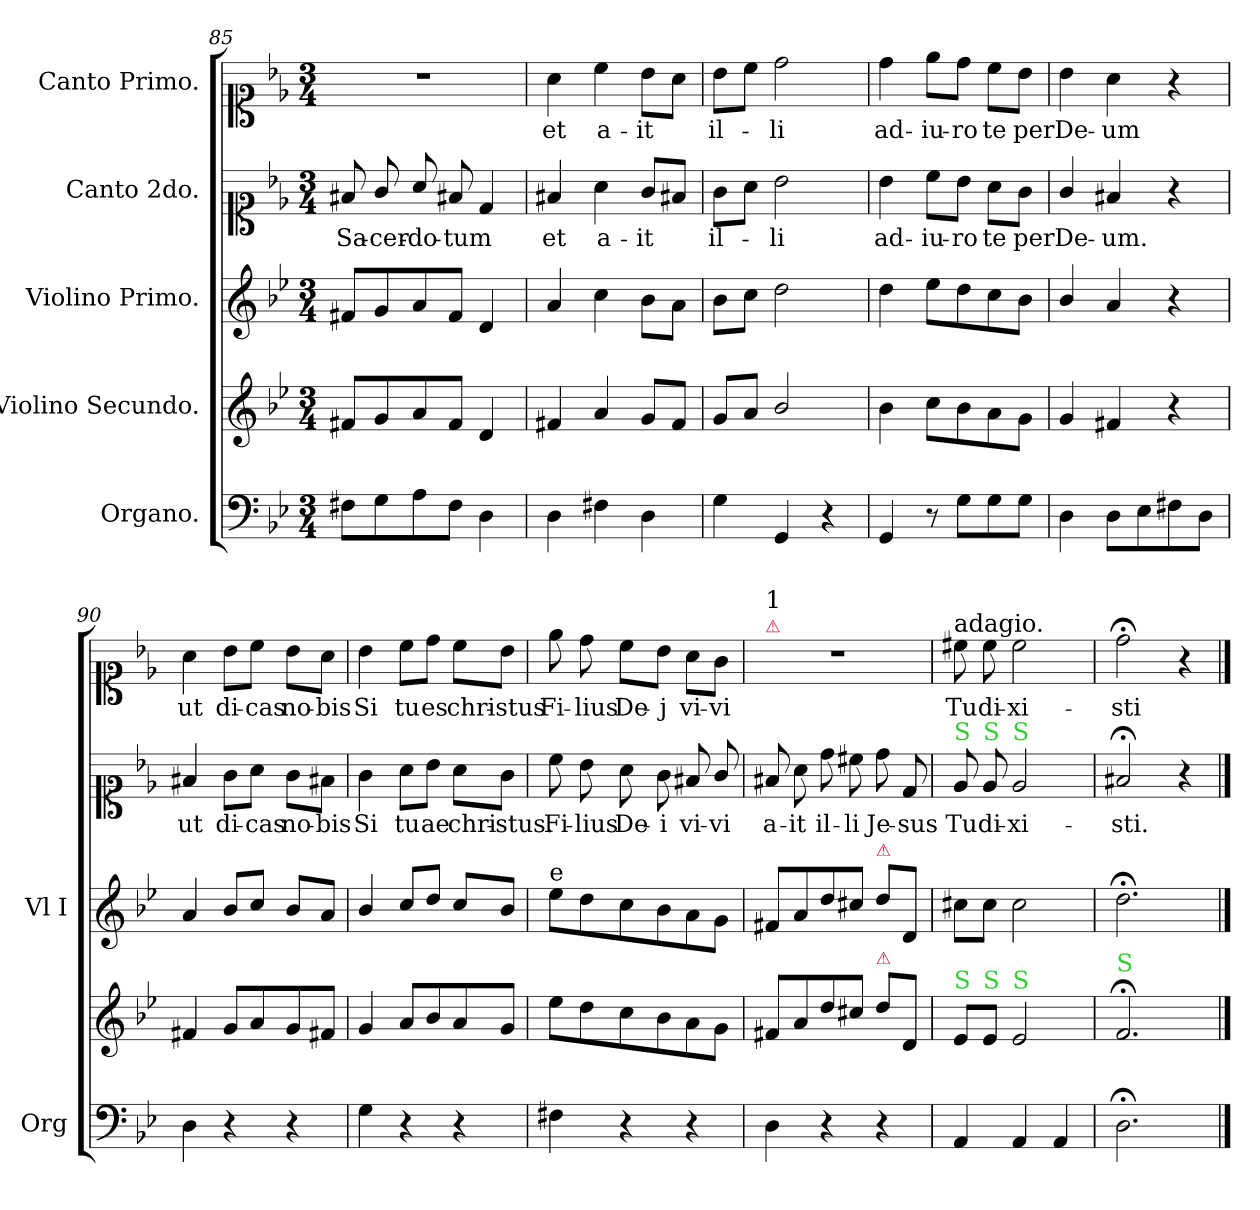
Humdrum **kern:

**kern	**kern	**kern	**kern	**text	**kern	**text
*part5	*part4	*part3	*part2	*part2	*part1	*part1
*staff5	*staff4	*staff3	*staff2	*staff2	*staff1	*staff1
*I"Organo.	*I"Violino Secundo.	*I"Violino Primo.	*I"Canto 2do.	*	*I"Canto Primo.	*
*I'Org	*	*I'Vl I	*	*	*	*
*clefF4	*clefG2	*clefG2	*clefC1	*	*clefC1	*
*k[b-e-]	*k[b-e-]	*k[b-e-]	*k[b-e-]	*	*k[b-e-]	*
*g:	*g:	*g:	*g:	*	*g:	*
*M3/4	*M3/4	*M3/4	*M3/4	*	*M3/4	*
=85	=85	=85	=85	=85	=85	=85
8F#X\L	8f#X/L	8f#X/L	8f#X/	Sa-	2.r	.
8G\	8g/	8g/	8g/	-cer-	.	.
8A\	8a/	8a/	8a/	-do-	.	.
8F#\J	8f#/J	8f#/J	8f#X/	-tum	.	.
4D\	4d/	4d/	4d/	.	.	.
=86	=86	=86	=86	=86	=86	=86
4D\	4f#X/	4a/	4f#X/	et	4a\	et
4F#X\	4a/	4cc\	4a\	a-	4cc\	a-
4D\	8g/L	8b-\L	8g/L	-it	8b-\L	-it
.	8f#/J	8a\J	8f#X/J	.	8a\J	.
=87	=87	=87	=87	=87	=87	=87
4G\	8g/L	8b-\L	8g\L	il-	8b-\L	il-
.	8a/J	8cc\J	8a\J	.	8cc\J	.
4GG/	2b-/	2dd\	2b-\	-li	2dd\	-li
4r	.	.	.	.	.	.
=88	=88	=88	=88	=88	=88	=88
4GG/	4b-\	4dd\	4b-\	ad-	4dd\	ad-
8r	8cc\L	8ee-\L	8cc\L	-iu-	8ee-\L	-iu-
8G\L	8b-\	8dd\	8b-\J	-ro	8dd\J	-ro
8G\	8a\	8cc\	8a\L	te	8cc\L	te
8G\J	8g\J	8b-\J	8g\J	per	8b-\J	per
=89	=89	=89	=89	=89	=89	=89
4D\	4g/	4b-/	4g/	De-	4b-\	De-
8D\L	4f#X/	4a/	4f#X/	-um.	4a\	-um
8E-\	.	.	.	.	.	.
8F#X\	4r	4r	4r	.	4r	.
8D\J	.	.	.	.	.	.
=90	=90	=90	=90	=90	=90	=90
4D\	4f#X/	4a/	4f#X/	ut	4a\	ut
4r	8g/L	8b-/L	8g\L	di-	8b-\L	di-
.	8a/	8cc/J	8a\J	-cas	8cc\J	-cas
4r	8g/	8b-/L	8g\L	no-	8b-\L	no-
.	8f#X/J	8a/J	8f#X\J	-bis	8a\J	-bis
=91	=91	=91	=91	=91	=91	=91
4G\	4g/	4b-/	4g\	Si	4b-\	Si
4r	8a/L	8cc/L	8a\L	tu	8cc\L	tu
.	8b-/	8dd/J	8b-\J	ae	8dd\J	es
4r	8a/	8cc/L	8a\L	chri-	8cc\L	chri-
.	8g/J	8b-/J	8g\J	-stus.	8b-\J	-stus
=92	=92	=92	=92	=92	=92	=92
!	!	!LO:TX:a:t=e	!	!	!	!
4F#X\	8ee-\L	8ee-\L	8cc\	Fi-	8ee-\	Fi-
.	8dd\	8dd\	8b-\	-lius	8dd\	-lius
4r	8cc\	8cc\	8a\	De-	8cc\L	De-
.	8b-\	8b-\	8g\	-i	8b-\J	-j
4r	8a\	8a\	8f#X/	vi-	8a\L	vi-
.	8g\J	8g\J	8g/	-vi	8g\J	-vi
=93	=93	=93	=93	=93	=93	=93
!	!	!	!	!	!LO:TX:a:color=crimson:t=⚠	!
!	!	!	!	!	!LO:TX:a:t=1	!
4D\	8f#X/L	8f#X/L	8f#X/	a-	2.r	.
.	8a/	8a/	8a\	-it	.	.
4r	8dd/	8dd/	8dd\	il-	.	.
.	8cc#X/J	8cc#X/J	8cc#X\	-li	.	.
!	!	!LO:TX:a:color=crimson:t=⚠	!	!	!	!
!	!LO:TX:a:color=crimson:t=⚠	!	!	!	!	!
4r	8dd\L	8dd\L	8dd\	Je-	.	.
.	8d/J	8d/J	8d/	-sus	.	.
=94	=94	=94	=94	=94	=94	=94
!	!	!	!	!	!LO:TX:a:t=adagio.	!
!	!	!	!LO:TX:a:color=limegreen:t=S	!	!	!
!	!LO:TX:a:color=limegreen:t=S	!	!	!	!	!
4AA/	8e-/L	8cc#X\L	8e-/	Tu	8cc#X\	Tu
!	!	!	!LO:TX:a:color=limegreen:t=S	!	!	!
!	!LO:TX:a:color=limegreen:t=S	!	!	!	!	!
.	8e-/J	8cc#\J	8e-/	di-	8cc#\	di-
!	!	!	!LO:TX:a:color=limegreen:t=S	!	!	!
!	!LO:TX:a:color=limegreen:t=S	!	!	!	!	!
4AA/	2e-/	2cc#\	2e-/	-xi-	2cc#\	-xi-
4AA/	.	.	.	.	.	.
=95	=95	=95	=95	=95	=95	=95
!	!LO:TX:a:color=limegreen:t=S	!	!	!	!	!
2.D;<\	2.f;</	2.dd;<\	2f#X;</	-sti.	2dd;<\	-sti
.	.	.	4r	.	4r	.
==	==	==	==	==	==	==
*-	*-	*-	*-	*-	*-	*-
